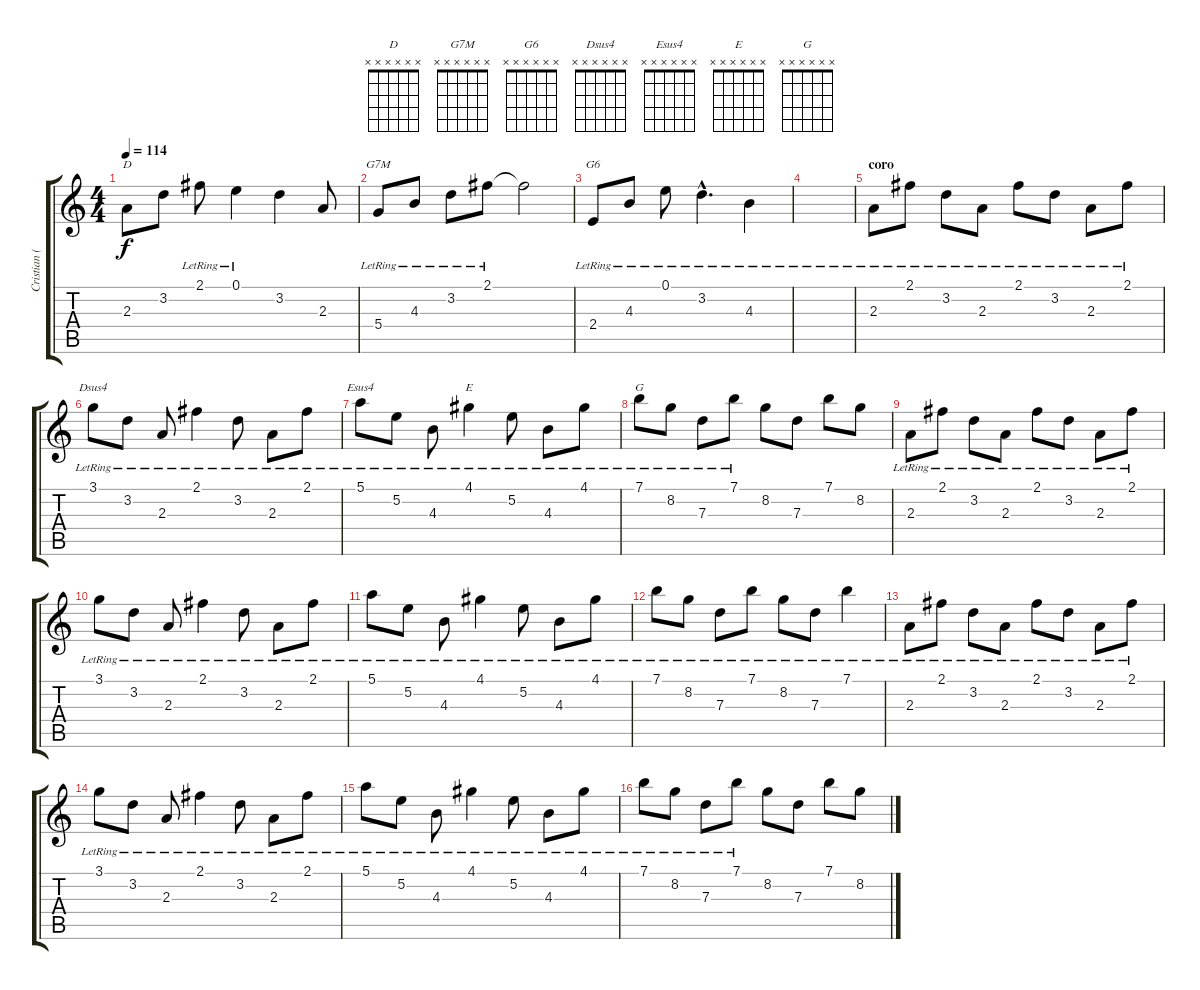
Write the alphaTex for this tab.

\track ("Cristian (guitarra)" "Cristian (") {instrument acousticguitarsteel}
\staff {score tabs}
\tuning (E4 B3 G3 D3 A2 E2) {hide}
\chord ("D" x x x x x x)
\chord ("G7M" x x x x x x)
\chord ("G6" x x x x x x)
\chord ("Dsus4" x x x x x x)
\chord ("Esus4" x x x x x x)
\chord ("E" x x x x x x)
\chord ("G" x x x x x x)
\ts (4 4)
\tempo 114
\clef g2
\ks c
2.3.8{ch "D" dy f} 3.2.8 2.1{lr}.8 0.1{lr}.4 3.2.4 2.3.8 |
5.4{lr}.8{ch "G7M"} 4.3{lr}.8 3.2{lr}.8 2.1{lr}.8 2.1{t}.2 |
2.4{lr}.8{ch "G6"} 4.3{lr}.8 0.1{lr}.8 3.2{hac lr}.4{d} 4.3{lr}.4 |
|
\section ("" "coro")
2.3{lr}.8 2.1{lr}.8 3.2{lr}.8 2.3{lr}.8 2.1{lr}.8 3.2{lr}.8 2.3{lr}.8 2.1{lr}.8 |
3.1{lr}.8{ch "Dsus4"} 3.2{lr}.8 2.3{lr}.8 2.1{lr}.4 3.2{lr}.8 2.3{lr}.8 2.1{lr}.8 |
5.1{lr}.8{ch "Esus4"} 5.2{lr}.8 4.3{lr}.8 4.1{lr}.4{ch "E"} 5.2{lr}.8 4.3{lr}.8 4.1{lr}.8 |
7.1{lr}.8{ch "G"} 8.2{lr}.8 7.3{lr}.8 7.1{lr}.8 8.2.8 7.3.8 7.1.8 8.2.8 |
2.3{lr}.8 2.1{lr}.8 3.2{lr}.8 2.3{lr}.8 2.1{lr}.8 3.2{lr}.8 2.3{lr}.8 2.1{lr}.8 |
3.1{lr}.8 3.2{lr}.8 2.3{lr}.8 2.1{lr}.4 3.2{lr}.8 2.3{lr}.8 2.1{lr}.8 |
5.1{lr}.8 5.2{lr}.8 4.3{lr}.8 4.1{lr}.4 5.2{lr}.8 4.3{lr}.8 4.1{lr}.8 |
7.1{lr}.8 8.2{lr}.8 7.3{lr}.8 7.1{lr}.8 8.2{lr}.8 7.3{lr}.8 7.1{lr}.4 |
2.3{lr}.8 2.1{lr}.8 3.2{lr}.8 2.3{lr}.8 2.1{lr}.8 3.2{lr}.8 2.3{lr}.8 2.1{lr}.8 |
3.1{lr}.8 3.2{lr}.8 2.3{lr}.8 2.1{lr}.4 3.2{lr}.8 2.3{lr}.8 2.1{lr}.8 |
5.1{lr}.8 5.2{lr}.8 4.3{lr}.8 4.1{lr}.4 5.2{lr}.8 4.3{lr}.8 4.1{lr}.8 |
7.1{lr}.8 8.2{lr}.8 7.3{lr}.8 7.1{lr}.8 8.2.8 7.3.8 7.1.8 8.2.8
